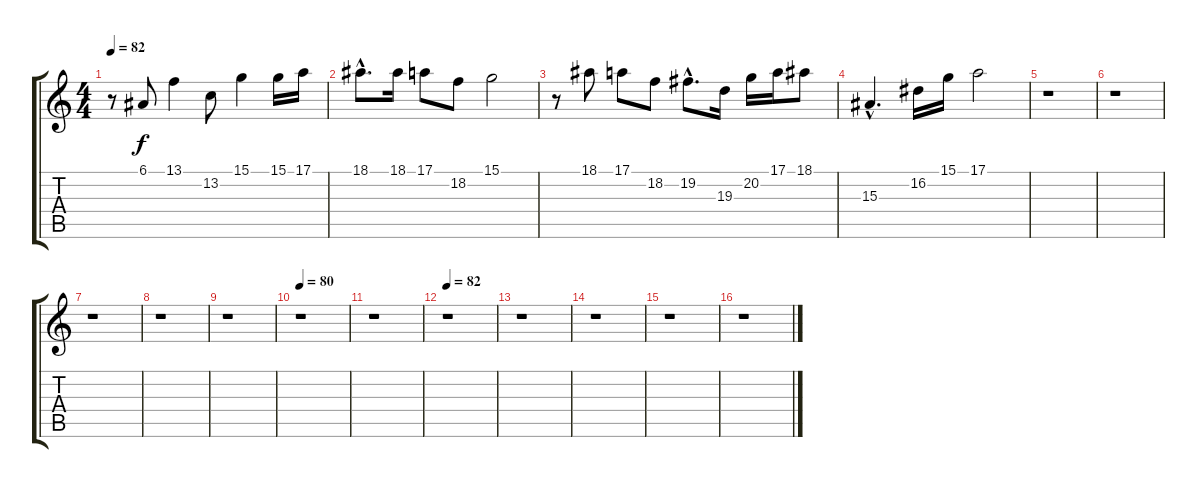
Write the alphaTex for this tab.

\track "" {instrument timpani}
\staff {score tabs}
\tuning (E4 B3 G3 D3 A2 E2) {hide}
\ts (4 4)
\tempo 82
\clef g2
\ks c
r.8{dy f} 6.1.8 13.1.4 13.2.8 15.1.4 15.1.16 17.1.16 |
18.1{hac}.8{d} 18.1.16 17.1.8 18.2.8 15.1.2 |
r.8 18.1.8 17.1.8 18.2.8 19.2{hac}.8{d} 19.3.16 20.2.16 17.1.16 18.1.8 |
15.3{hac}.4{d} 16.2.16 15.1.16 17.1.2 |
r.1 |
r.1 |
r.1 |
r.1 |
r.1 |
\tempo 80
r.1 |
r.1 |
\tempo 82
r.1 |
r.1 |
r.1 |
r.1 |
r.1
